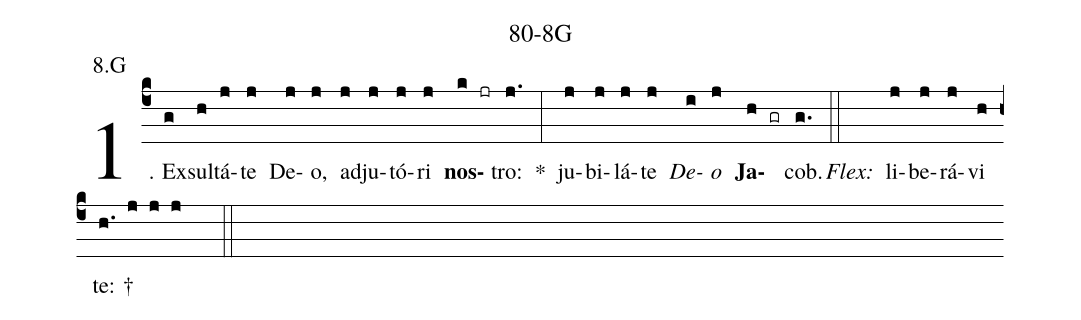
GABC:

name: 80-8G;
annotation: 8.G;
%%
(c4)1. Ex(g)sul(h)tá(j)te(j) De(j)o,(j) ad(j)ju(j)tó(j)ri(j) <b>nos</b>(k jr)tro:(j.) *(:) ju(j)bi(j)lá(j)te(j) <i>De</i>(i)<i>o</i>(j) <b>Ja</b>(h gr)cob.(g.) (::)
<i>Flex:</i>()  li(j)be(j)rá(j)vi(h) te: †(h. j j j  ::)
